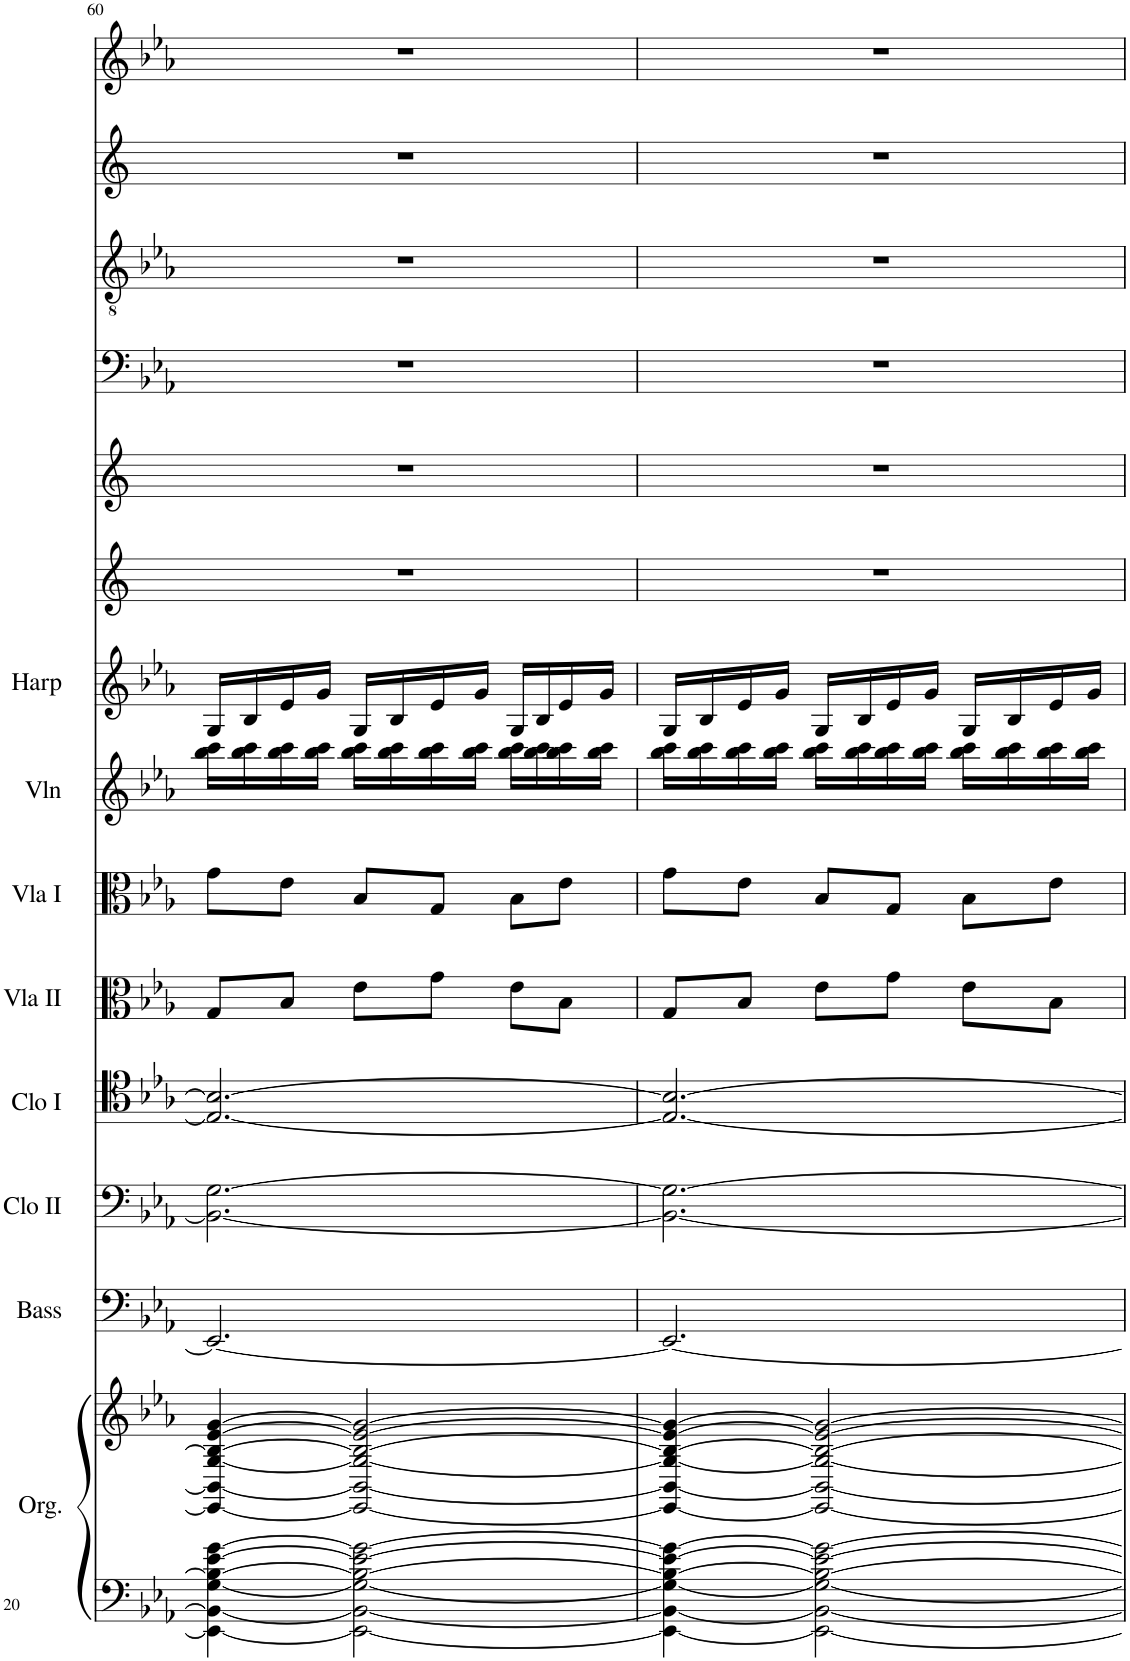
**kern	**kern	**kern	**kern	**kern	**kern	**kern	**kern	**kern	**kern	**kern	**kern	**kern	**kern	**kern
*part14	*part14	*part13	*part12	*part11	*part10	*part9	*part8	*part7	*part6	*part5	*part4	*part3	*part2	*part1
*staff15	*staff14	*staff13	*staff12	*staff11	*staff10	*staff9	*staff8	*staff7	*staff6	*staff5	*staff4	*staff3	*staff2	*staff1
*I"Organ	*	*I"Double Bass	*I"Cello II	*I"Cello I	*I"Viola II	*I"Viola I	*I"Violin	*I"Harp	*I"Trumpet in F	*I"Horn in F I,II	*I"Bass	*I"Tenor	*I"Alto	*I"Soprano
*I'Org.	*	*I'Bass	*I'Clo II	*I'Clo I	*I'Vla II	*I'Vla I	*I'Vln	*I'Harp	*I'Tpt	*I'Hn	*	*	*	*
!!LO:PB:g=z
*clefF4	*clefG2	*clefF4	*clefF4	*clefC4	*clefC3	*clefC3	*clefG2	*clefG2	*clefG2	*clefG2	*clefF4	*clefGv2	*clefG2	*clefG2
*	*	*	*	*	*	*	*	*	*Trd-3c-5	*Trd4c7	*	*	*	*
*k[b-e-a-]	*k[b-e-a-]	*k[b-e-a-]	*k[b-e-a-]	*k[b-e-a-]	*k[b-e-a-]	*k[b-e-a-]	*k[b-e-a-]	*k[b-e-a-]	*k[]	*k[]	*k[b-e-a-]	*k[b-e-a-]	*k[]	*k[b-e-a-]
*M3/4	*M3/4	*M3/4	*M3/4	*M3/4	*M3/4	*M3/4	*M3/4	*M3/4	*M3/4	*M3/4	*M3/4	*M3/4	*M3/4	*M3/4
=60	=60	=60	=60	=60	=60	=60	=60	=60	=60	=60	=60	=60	=60	=60
4EE-\_ 4BB-\_ [4G\ 4B-\_ [4e-\ [4g\	4EE-/_ 4BB-/_ [4G/ 4B-/_ [4e-/ [4g/	2.EE-/_	2.BB-\_ [2.G\	2.E-/_ 2.B-/_	8G/L	8g\L	16bb-\ 16ccc\LL	16G/LL	2.r	2.r	2.r	2.r	2.r	2.r
.	.	.	.	.	.	.	16bb-\ 16ccc\	16B-/	.	.	.	.	.	.
.	.	.	.	.	8B-/J	8e-\J	16bb-\ 16ccc\	16e-/	.	.	.	.	.	.
.	.	.	.	.	.	.	16bb-\ 16ccc\JJ	16g/JJ	.	.	.	.	.	.
2EE-\_ 2BB-\_ 2G\_ 2B-\_ 2e-\_ 2g\_	2EE-/_ 2BB-/_ 2G/_ 2B-/_ 2e-/_ 2g/_	.	.	.	8e-\L	8B-/L	16bb-\ 16ccc\LL	16G/LL	.	.	.	.	.	.
.	.	.	.	.	.	.	16bb-\ 16ccc\	16B-/	.	.	.	.	.	.
.	.	.	.	.	8g\J	8G/J	16bb-\ 16ccc\	16e-/	.	.	.	.	.	.
.	.	.	.	.	.	.	16bb-\ 16ccc\JJ	16g/JJ	.	.	.	.	.	.
.	.	.	.	.	8e-\L	8B-\L	16bb-\ 16ccc\LL	16G/LL	.	.	.	.	.	.
.	.	.	.	.	.	.	16bb-\ 16ccc\	16B-/	.	.	.	.	.	.
.	.	.	.	.	8B-\J	8e-\J	16bb-\ 16ccc\	16e-/	.	.	.	.	.	.
.	.	.	.	.	.	.	16bb-\ 16ccc\JJ	16g/JJ	.	.	.	.	.	.
=61	=61	=61	=61	=61	=61	=61	=61	=61	=61	=61	=61	=61	=61	=61
4EE-\_ 4BB-\_ 4G\_ 4B-\_ 4e-\_ 4g\_	4EE-/_ 4BB-/_ 4G/_ 4B-/_ 4e-/_ 4g/_	2.EE-/_	2.BB-\_ 2.G\_	2.E-/_ 2.B-/_	8G/L	8g\L	16bb-\ 16ccc\LL	16G/LL	2.r	2.r	2.r	2.r	2.r	2.r
.	.	.	.	.	.	.	16bb-\ 16ccc\	16B-/	.	.	.	.	.	.
.	.	.	.	.	8B-/J	8e-\J	16bb-\ 16ccc\	16e-/	.	.	.	.	.	.
.	.	.	.	.	.	.	16bb-\ 16ccc\JJ	16g/JJ	.	.	.	.	.	.
2EE-\_ 2BB-\_ 2G\_ 2B-\_ 2e-\_ 2g\_	2EE-/_ 2BB-/_ 2G/_ 2B-/_ 2e-/_ 2g/_	.	.	.	8e-\L	8B-/L	16bb-\ 16ccc\LL	16G/LL	.	.	.	.	.	.
.	.	.	.	.	.	.	16bb-\ 16ccc\	16B-/	.	.	.	.	.	.
.	.	.	.	.	8g\J	8G/J	16bb-\ 16ccc\	16e-/	.	.	.	.	.	.
.	.	.	.	.	.	.	16bb-\ 16ccc\JJ	16g/JJ	.	.	.	.	.	.
.	.	.	.	.	8e-\L	8B-\L	16bb-\ 16ccc\LL	16G/LL	.	.	.	.	.	.
.	.	.	.	.	.	.	16bb-\ 16ccc\	16B-/	.	.	.	.	.	.
.	.	.	.	.	8B-\J	8e-\J	16bb-\ 16ccc\	16e-/	.	.	.	.	.	.
.	.	.	.	.	.	.	16bb-\ 16ccc\JJ	16g/JJ	.	.	.	.	.	.
=	=	=	=	=	=	=	=	=	=	=	=	=	=	=
*-	*-	*-	*-	*-	*-	*-	*-	*-	*-	*-	*-	*-	*-	*-
